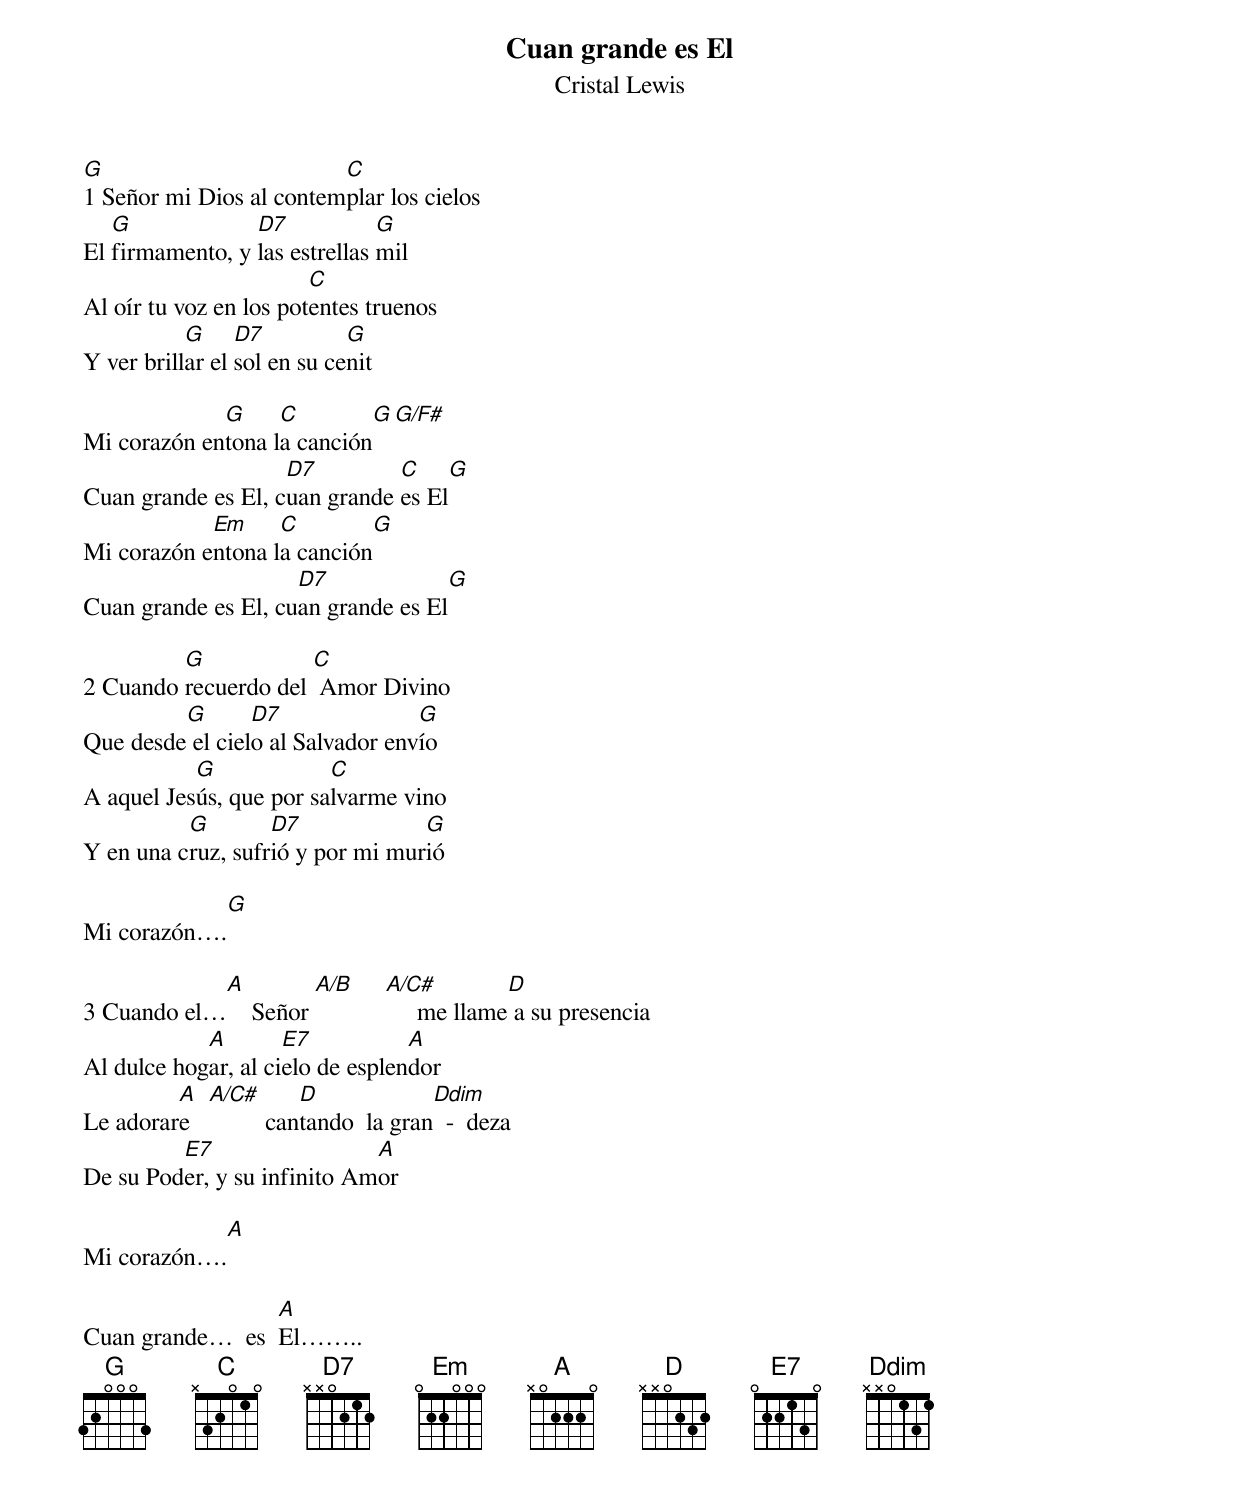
Cuan grande es El
Cristal Lewis


G                        C
1 Señor mi Dios al contemplar los cielos
   G             D7            G
El firmamento, y las estrellas mil
                        C
Al oír tu voz en los potentes truenos
           G     D7          G
Y ver brillar el sol en su cenit

             G     C           G    G/F#
Mi corazón entona la canción
                    D7         C       G
Cuan grande es El, cuan grande es El
            Em     C           G
Mi corazón entona la canción
                     D7                 G
Cuan grande es El, cuan grande es El

         G            C
2 Cuando recuerdo del  Amor Divino
         G       D7               G
Que desde el cielo al Salvador envío
           G             C
A aquel Jesús, que por salvarme vino
          G        D7             G
Y en una cruz, sufrió y por mi murió

              G
Mi corazón….

            A         A/B  A/C#         D
3 Cuando el…    Señor           me llame a su presencia
            A        E7           A
Al dulce hogar, al cielo de esplendor
         A   A/C#        D             Ddim
Le adorare            cantando  la gran  -  deza
         E7                  A
De su Poder, y su infinito Amor

              A
Mi corazón….

                  A
Cuan grande…  es  El……..
